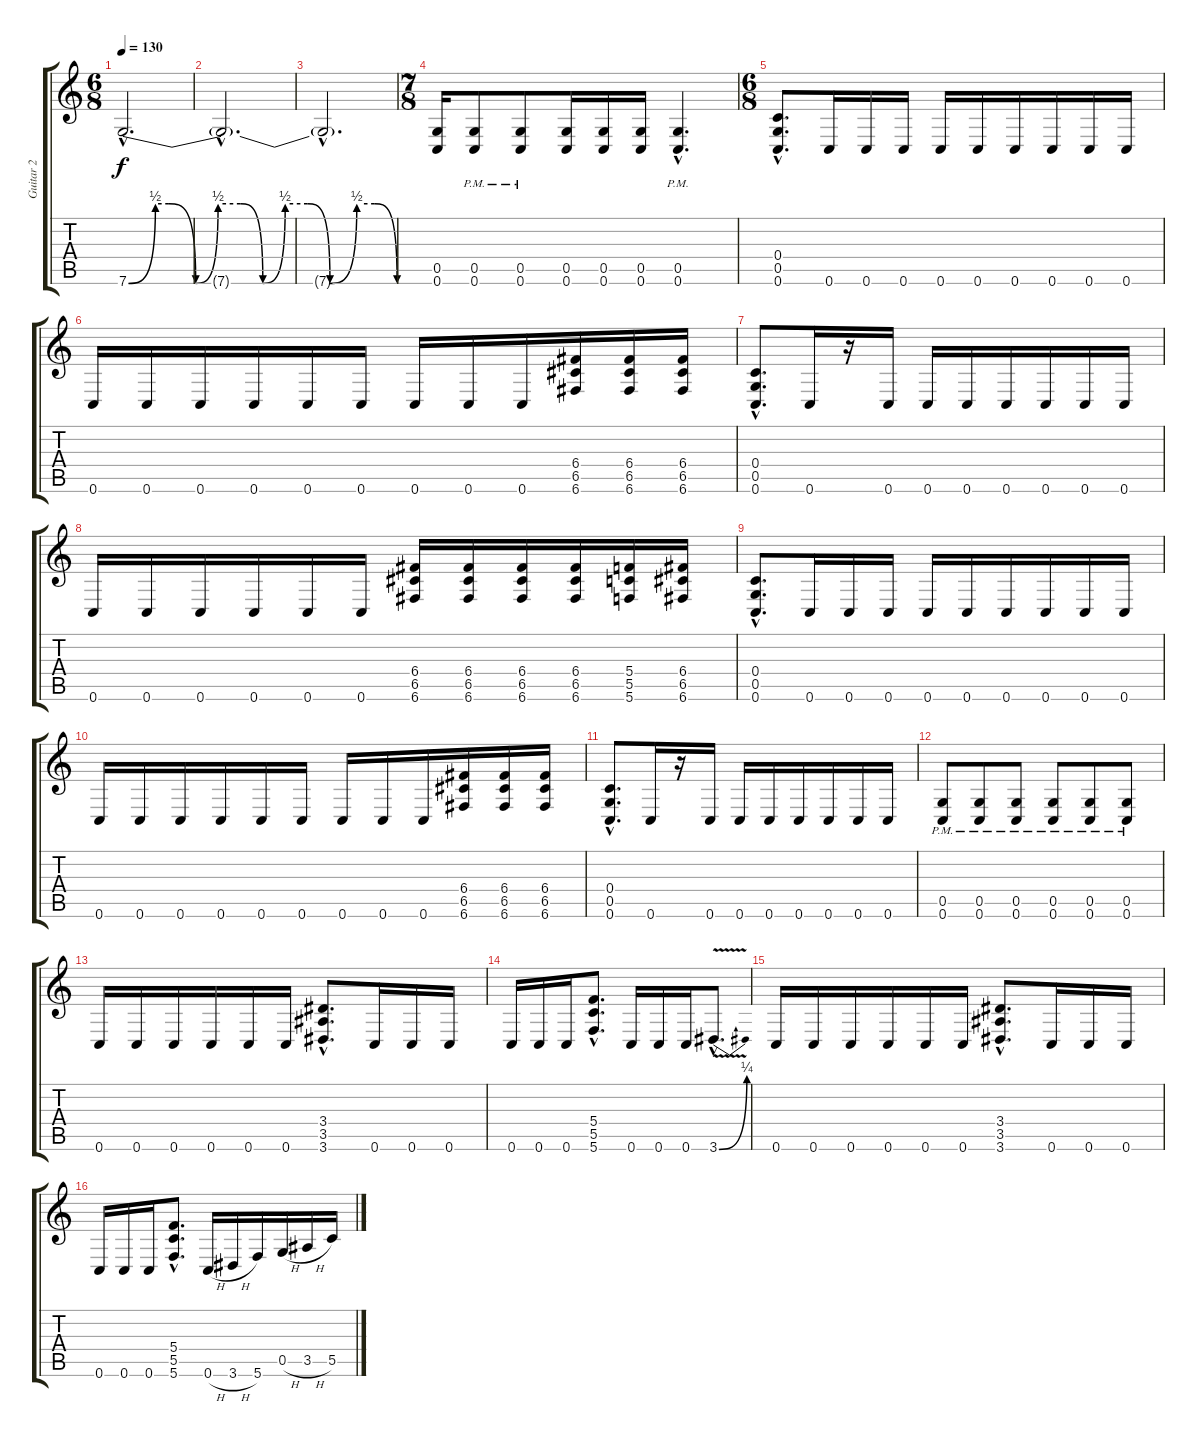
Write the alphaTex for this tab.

\track ("Guitar 2" "Guitar 2") {instrument distortionguitar}
\staff {score tabs}
\tuning (D4 A3 F3 C3 G2 C2) {hide}
\ts (6 8)
\section ("" "")
\tempo 130
\clef g2
\ks c
7.6{be (custom 0 0 6 2 9 2 15 0 20 2 25 2 30 0 35 2 40 2 45 0 51 2 55 2 60 0) hac}.2{d dy f} |
7.6{hac t}.2{d} |
7.6{hac t}.2{d} |
\ts (7 8)
(0.5 0.6).16 (0.5{pm} 0.6{pm}).8 (0.5{pm} 0.6{pm}).8 (0.5 0.6).16 (0.5 0.6).16 (0.5 0.6).16 (0.5{hac pm} 0.6{hac pm}).4{d} |
\ts (6 8)
\section ("" "")
(0.4{hac} 0.5{hac} 0.6{hac}).8{d} 0.6.16 0.6.16 0.6.16 0.6.16 0.6.16 0.6.16 0.6.16 0.6.16 0.6.16 |
0.6.16 0.6.16 0.6.16 0.6.16 0.6.16 0.6.16 0.6.16 0.6.16 0.6.16 (6.4 6.5 6.6).16 (6.4 6.5 6.6).16 (6.4 6.5 6.6).16 |
(0.4{hac} 0.5{hac} 0.6{hac}).8{d} 0.6.16 r.16 0.6.16 0.6.16 0.6.16 0.6.16 0.6.16 0.6.16 0.6.16 |
0.6.16 0.6.16 0.6.16 0.6.16 0.6.16 0.6.16 (6.4 6.5 6.6).16 (6.4 6.5 6.6).16 (6.4 6.5 6.6).16 (6.4 6.5 6.6).16 (5.4 5.5 5.6).16 (6.4 6.5 6.6).16 |
(0.4{hac} 0.5{hac} 0.6{hac}).8{d} 0.6.16 0.6.16 0.6.16 0.6.16 0.6.16 0.6.16 0.6.16 0.6.16 0.6.16 |
0.6.16 0.6.16 0.6.16 0.6.16 0.6.16 0.6.16 0.6.16 0.6.16 0.6.16 (6.4 6.5 6.6).16 (6.4 6.5 6.6).16 (6.4 6.5 6.6).16 |
(0.4{hac} 0.5{hac} 0.6{hac}).8{d} 0.6.16 r.16 0.6.16 0.6.16 0.6.16 0.6.16 0.6.16 0.6.16 0.6.16 |
(0.5{pm} 0.6{pm}).8 (0.5{pm} 0.6{pm}).8 (0.5{pm} 0.6{pm}).8 (0.5{pm} 0.6{pm}).8 (0.5{pm} 0.6{pm}).8 (0.5{pm} 0.6{pm}).8 |
\section ("" "")
0.6.16 0.6.16 0.6.16 0.6.16 0.6.16 0.6.16 (3.4{hac} 3.5{hac} 3.6{hac}).8{d} 0.6.16 0.6.16 0.6.16 |
0.6.16 0.6.16 0.6.16 (5.4{hac} 5.5{hac} 5.6{hac}).8{d} 0.6.16 0.6.16 0.6.16 3.6{be (bend 0 0 60 1) v hac}.8{d} |
0.6.16 0.6.16 0.6.16 0.6.16 0.6.16 0.6.16 (3.4{hac} 3.5{hac} 3.6{hac}).8{d} 0.6.16 0.6.16 0.6.16 |
0.6.16 0.6.16 0.6.16 (5.4{hac} 5.5{hac} 5.6{hac}).8{d} 0.6{h}.16 3.6{h}.16 5.6.16 0.5{h}.16 3.5{h}.16 5.5.16
